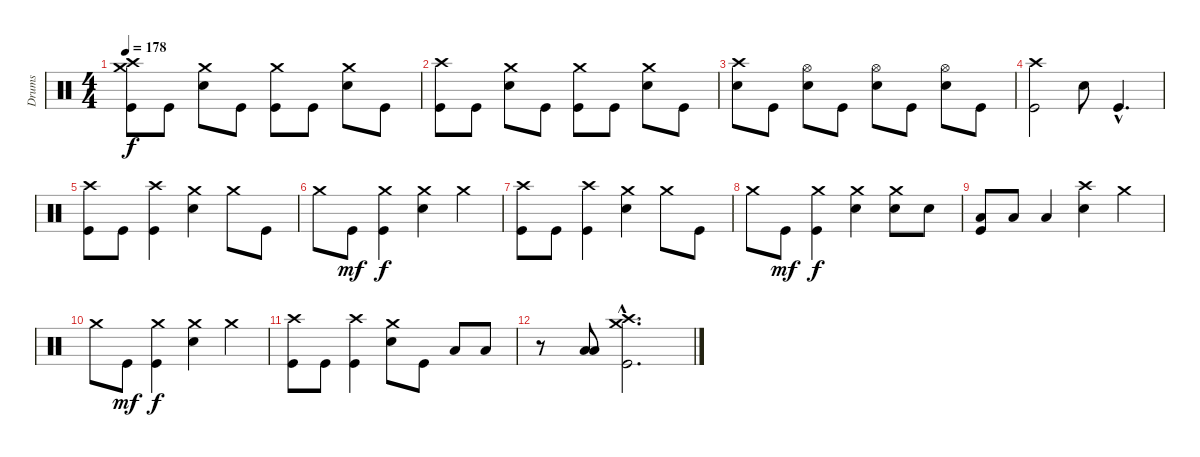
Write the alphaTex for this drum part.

\track ("Drums" "Drums") {instrument percussion}
\staff {score}
\articulation defaults
\ts (4 4)
\tempo 178
\clef neutral
\ks c
("Crash high (hit)" "Crash medium (hit)" "Kick (hit)").8{dy f} "Kick (hit)".8 ("Crash medium (hit)" "Snare (hit) 2").8 "Kick (hit)".8 ("Crash medium (hit)" "Kick (hit)").8 "Kick (hit)".8 ("Crash medium (hit)" "Snare (hit) 2").8 "Kick (hit)".8 |
("Crash high (hit)" "Kick (hit)").8 "Kick (hit)".8 ("Crash medium (hit)" "Snare (hit) 2").8 "Kick (hit)".8 ("Crash medium (hit)" "Kick (hit)").8 "Kick (hit)".8 ("Crash medium (hit)" "Snare (hit) 2").8 "Kick (hit)".8 |
("Crash high (hit)" "Snare (hit) 2").8 "Kick (hit)".8 ("Hi-Hat (open)" "Snare (hit) 2").8 "Kick (hit)".8 ("Hi-Hat (open)" "Snare (hit) 2").8 "Kick (hit)".8 ("Hi-Hat (open)" "Snare (hit) 2").8 "Kick (hit)".8 |
("Crash high (hit)" "Kick (hit)").2 "Snare (hit) 2".8 "Kick (hit)"{hac}.4{d} |
("Crash high (hit)" "Kick (hit)").8 "Kick (hit)".8 ("Crash high (hit)" "Kick (hit)").4 ("Crash medium (hit)" "Snare (hit) 2").4 "Crash medium (hit)".8 "Kick (hit)".8 |
"Crash medium (hit)".8 "Kick (hit)".8{dy mf} ("Crash medium (hit)" "Kick (hit)").4{dy f} ("Crash medium (hit)" "Snare (hit) 2").4 "Crash medium (hit)".4 |
("Crash high (hit)" "Kick (hit)").8 "Kick (hit)".8 ("Crash high (hit)" "Kick (hit)").4 ("Crash medium (hit)" "Snare (hit) 2").4 "Crash medium (hit)".8 "Kick (hit)".8 |
"Crash medium (hit)".8 "Kick (hit)".8{dy mf} ("Crash medium (hit)" "Kick (hit)").4{dy f} ("Crash medium (hit)" "Snare (hit) 2").4 ("Crash medium (hit)" "Snare (hit) 2").8 "Snare (hit) 2".8 |
("Low Tom (hit)" "Kick (hit)").8 "Low Floor Tom (hit)".8 "Low Floor Tom (hit)".4 ("Crash high (hit)" "Snare (hit) 2").4 "Crash medium (hit)".4 |
"Crash medium (hit)".8 "Kick (hit)".8{dy mf} ("Crash medium (hit)" "Kick (hit)").4{dy f} ("Crash medium (hit)" "Snare (hit) 2").4 "Crash medium (hit)".4 |
("Crash high (hit)" "Kick (hit)").8 "Kick (hit)".8 ("Crash high (hit)" "Kick (hit)").4 ("Crash medium (hit)" "Snare (hit) 2").8 "Kick (hit)".8 "Low Tom (hit)".8 "Low Floor Tom (hit)".8 |
r.8 ("Low Floor Tom (hit)" "Low Tom (hit)").8 ("Crash high (hit)"{hac} "Crash medium (hit)"{hac} "Kick (hit)"{hac}).2{d}
